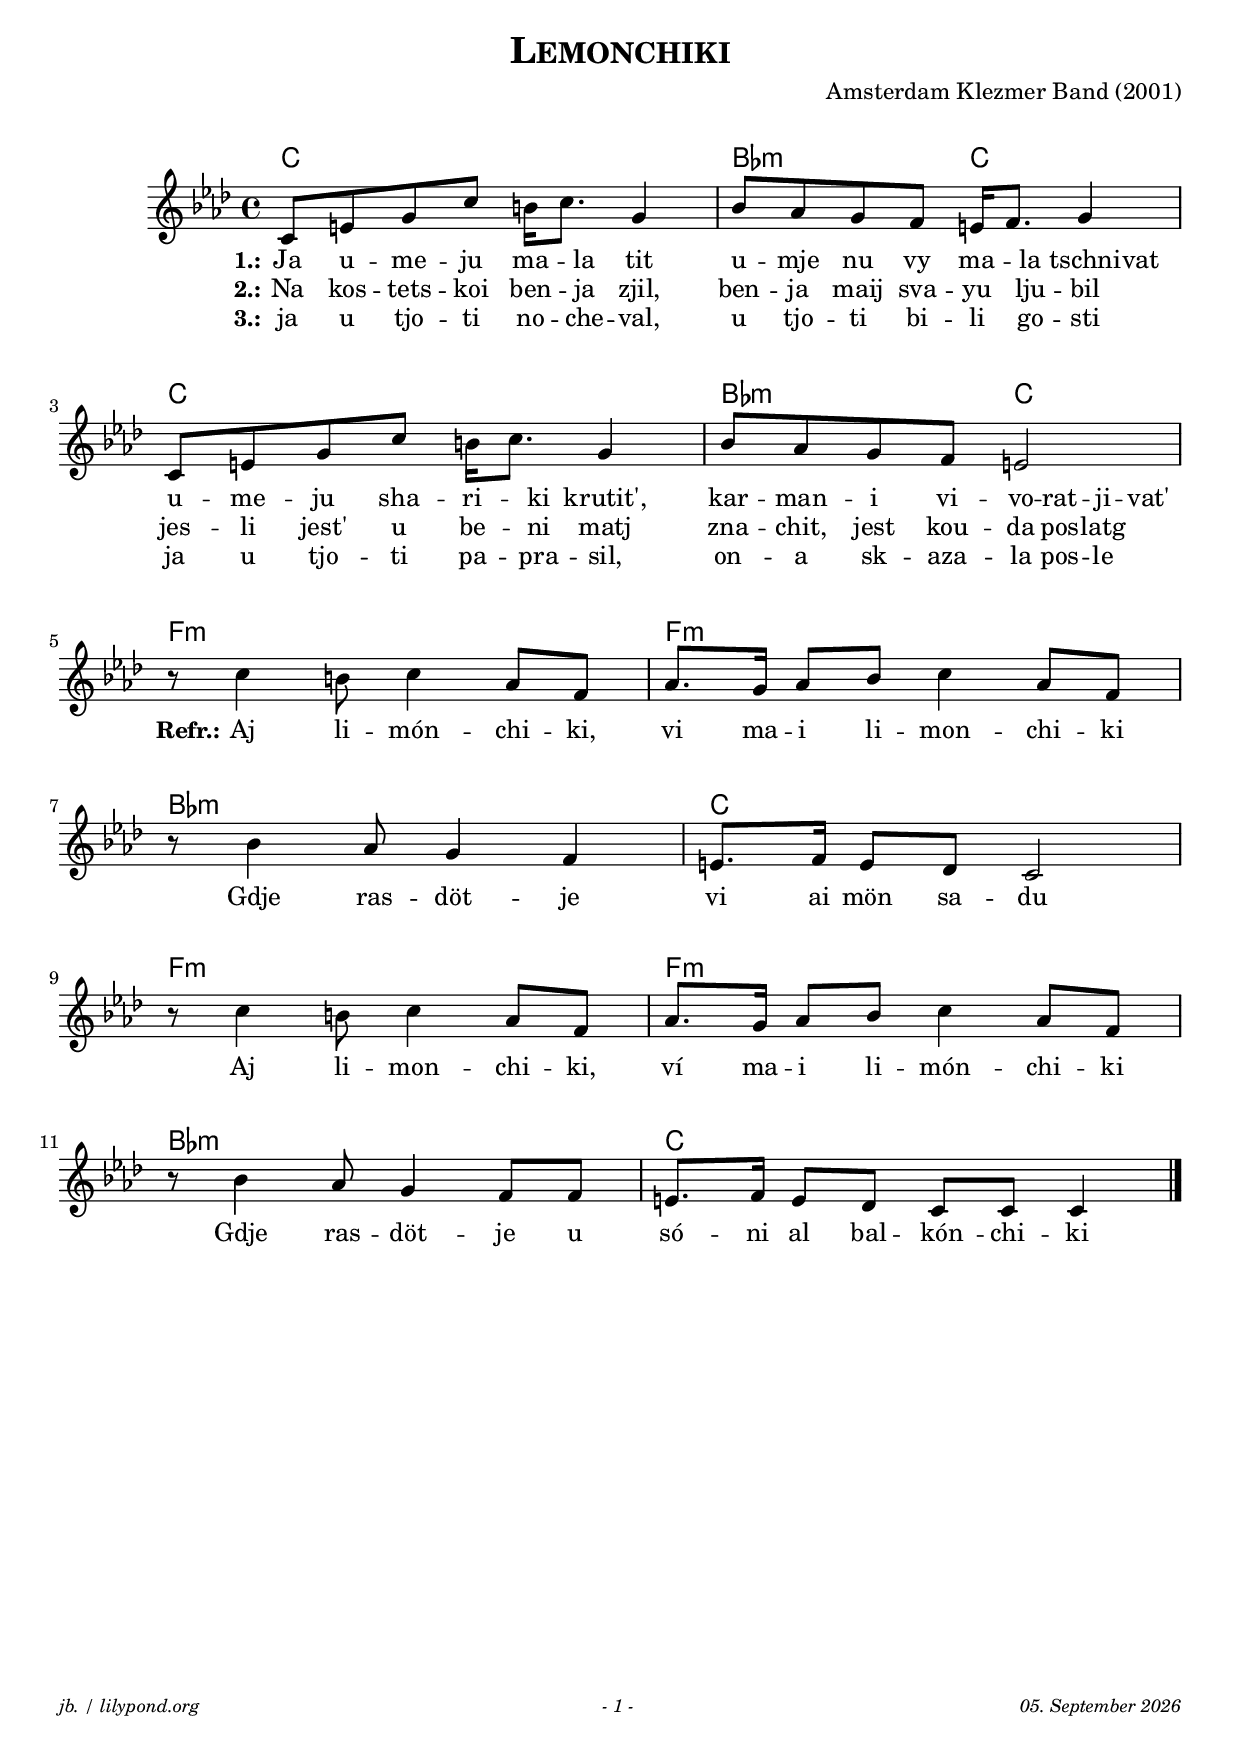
% tepmlate for a three parts Staff with lyrices and a repeat in it
\version "2.20.0"

piecename_footerline = "Lemonchiki"
\include "../_common/footers.ily"
\footer_common_with_pagenum 

\paper {
  system-system-spacing.padding = #5
  %systems-per-page = 6  % force nr. of systems
  }

\header {
  title = \markup \caps  {"Lemonchiki"}
  composer = "Amsterdam Klezmer Band (2001)"
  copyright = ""
  arranger = ""
  }

\markup \vspace #1 % space between header and score

% -- music and text ------------------------------------------------
global = {
  \key f \minor
  \time 4/4
}

d_m = { d,8 <a, d f >8}

voice_vocal_stanza = { 
  c e g c' b16 c'8. g4 bes8 as g f e16 f8. g4
  c8 e g c' b16 c'8. g4 bes8 as g f e2 
}

voice_vocal_refrain = { 
  r8 c'4 b8 c'4 as8 f as8. g16 as8 bes8 c'4 as8 f \break
  r8 bes4 as8 g4 f e8. f16 e8 des c2 \break
  r8 c'4 b8 c'4 as8 f as8. g16 as8 bes8 c'4 as8 f 
  r8 bes4 as8 g4 f8 f  e8. f16 e8 des c8 c c4 \bar "|."

}

voice_vocal = \fixed c' { 
  \voice_vocal_stanza 
  \break
  \voice_vocal_refrain 
}

chords_stanza = \chordmode { c1 bes2:m c2 c1 bes2:m c2 }
chords_refrain = \chordmode { f1:m f1:m bes1:m c1  }


all_chords = {
  \chords_stanza 
  \chords_refrain \chords_refrain 
}

stanza_one = \lyricmode {
    \set stanza = "1.:" Ja8 u -- me -- ju ma8 -- la8 tit4 
    u8 -- mje nu vy ma8  -- la8  tschni8 -- vat8 \break
      
    u -- me -- ju sha -- ri -- ki krutit',4
    kar8 -- man -- i vi -- vo -- rat -- ji -- vat'4
    
    \set stanza = "Refr.:" 
    Aj4 li8 -- món4 -- chi8 -- ki,8 
    vi8. ma16 -- i8 li -- mon4 -- chi8 -- ki 
    ""8 Gdje4 ras8 -- döt4 -- je4  vi8. ai16  mön8 sa -- du2
     ""8 Aj4 li8 -- mon4 -- chi8 -- ki,8 ví8. ma16 -- i8 li -- món4 -- chi8 -- ki \break
    ""8 Gdje4 ras8 -- döt4 -- je8 u   só8. -- ni16  al8 bal -- "  kón "8 -- chi8 -- ki4
     
} 

stanza_two = \lyricmode {   
    \set stanza = "2.:"
    Na8 kos -- tets -- koi ben -- ja zjil,4
    ben8 -- ja maij sva -- yu lju -- bil4
    jes8 -- li jest' u be -- ni matj4
    zna8 -- chit, jest kou -- da pos -- latg
      
    } 
    
stanza_three = \lyricmode {   
    \set stanza = "3.:"
    ja u tjo -- ti no -- che -- val,4 
    u8 tjo -- ti bi -- li go -- sti4
    ja8 u tjo -- ti pa -- pra -- sil,4 
    on8 -- a sk -- aza -- la  pos -- le
      
    } 


% -- container ---------------------------------------------
\score {
  <<
    
    \new ChordNames {
      \all_chords
    }
    
  \new Staff 
    {
     \global
     \voice_vocal
    }
   
  \new Lyrics 
    \stanza_one
  \new Lyrics 
    \stanza_two
  \new Lyrics 
    \stanza_three
  
  >>
  \layout { }
  \midi { \tempo 4=120 }
}